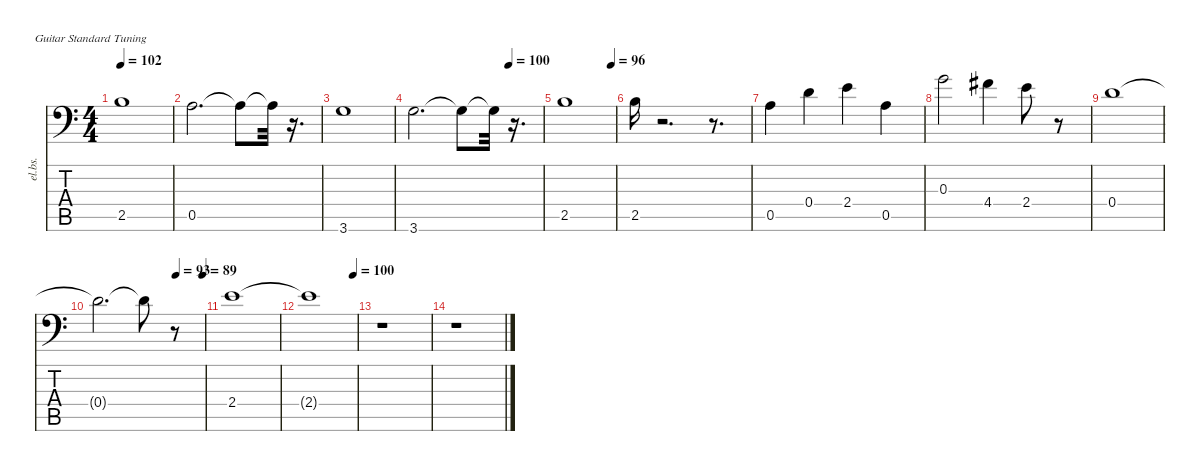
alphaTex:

\defaultSystemsLayout 4
\hideDynamics
\bracketExtendMode nobrackets
\otherSystemsTrackNameOrientation horizontal
\track ("Track 9" "el.bs.") {instrument electricbassfinger}
\staff {score tabs}
\tuning (E4 B3 G3 D3 A2 E2)
\ts (4 4)
\tempo 102
\clef f4
\ks c
2.5.1{dy mf beam Down} |
0.5.2{d beam Down} 0.5{t}.8{dy f beam Down} 0.5{t}.32{beam Down} r.16{d beam Down} |
3.6.1{dy mf beam Down} |
\tempo (100 0.742268)
3.6.2{d beam Down} 3.6{t}.8{dy f beam Down} 3.6{t}.32{beam Down} r.16{d beam Down} |
\tempo (96 0.927835)
2.5.1{dy mf beam Down} |
2.5.16{beam Down} r.2{d beam Down} r.8{d beam Down} |
0.5.4{dy f beam Down} 0.4.4{beam Down} 2.4.4{beam Down} 0.5.4{beam Down} |
0.3.2{dy ff beam Down} 4.4{acc #}.4{dy f beam Down} 2.4.8{beam Down} r.8{beam Down} |
0.4.1{beam Down} |
\tempo (93 0.739583)
\tempo (89 0.989583)
0.4{t}.2{d beam Down} 0.4{t}.8{beam Down} r.8{beam Down} |
2.4.1{beam Down} |
\tempo (100 0.9375)
2.4{t}.1{beam Down} |
r.1{beam Down} |
r.1{beam Down}
